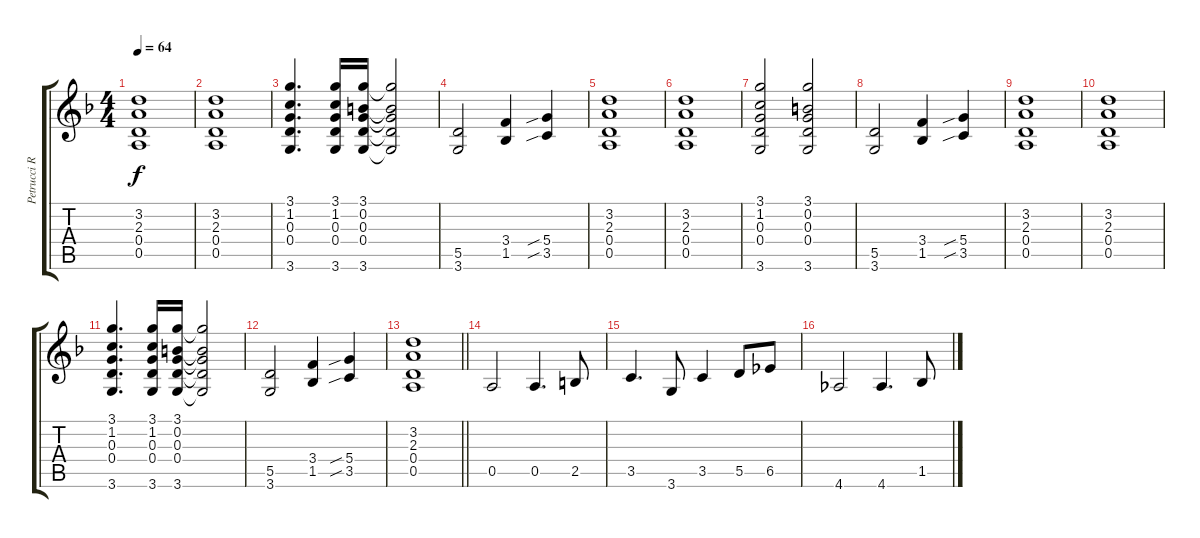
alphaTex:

\track ("Petrucci Right" "Petrucci R") {instrument distortionguitar}
\staff {score tabs}
\tuning (E4 B3 G3 D3 A2 E2) {hide}
\ts (4 4)
\tempo 64
\clef g2
\ks f
(3.2 2.3 0.4 0.5).1{dy f} |
(3.2 2.3 0.4 0.5).1 |
(3.1 1.2 0.3 0.4 3.6).4{d} (3.1 1.2 0.3 0.4 3.6).16 (3.1 0.2 0.3 0.4 3.6).16 (3.1{t} 0.2{t} 0.3{t} 0.4{t} 3.6{t}).2 |
(5.5 3.6).2 (3.4 1.5).4 (5.4{sib} 3.5{sib}).4 |
(3.2 2.3 0.4 0.5).1 |
(3.2 2.3 0.4 0.5).1 |
(3.1 1.2 0.3 0.4 3.6).2 (3.1 0.2 0.3 0.4 3.6).2 |
(5.5 3.6).2 (3.4 1.5).4 (5.4{sib} 3.5{sib}).4 |
(3.2 2.3 0.4 0.5).1 |
(3.2 2.3 0.4 0.5).1 |
(3.1 1.2 0.3 0.4 3.6).4{d} (3.1 1.2 0.3 0.4 3.6).16 (3.1 0.2 0.3 0.4 3.6).16 (3.1{t} 0.2{t} 0.3{t} 0.4{t} 3.6{t}).2 |
(5.5 3.6).2 (3.4 1.5).4 (5.4{sib} 3.5{sib}).4 |
\barLineRight lightlight
(3.2 2.3 0.4 0.5).1 |
0.5.2 0.5.4{d} 2.5.8 |
3.5.4{d} 3.6.8 3.5.4 5.5.8 6.5.8 |
4.6.2 4.6.4{d} 1.5.8
